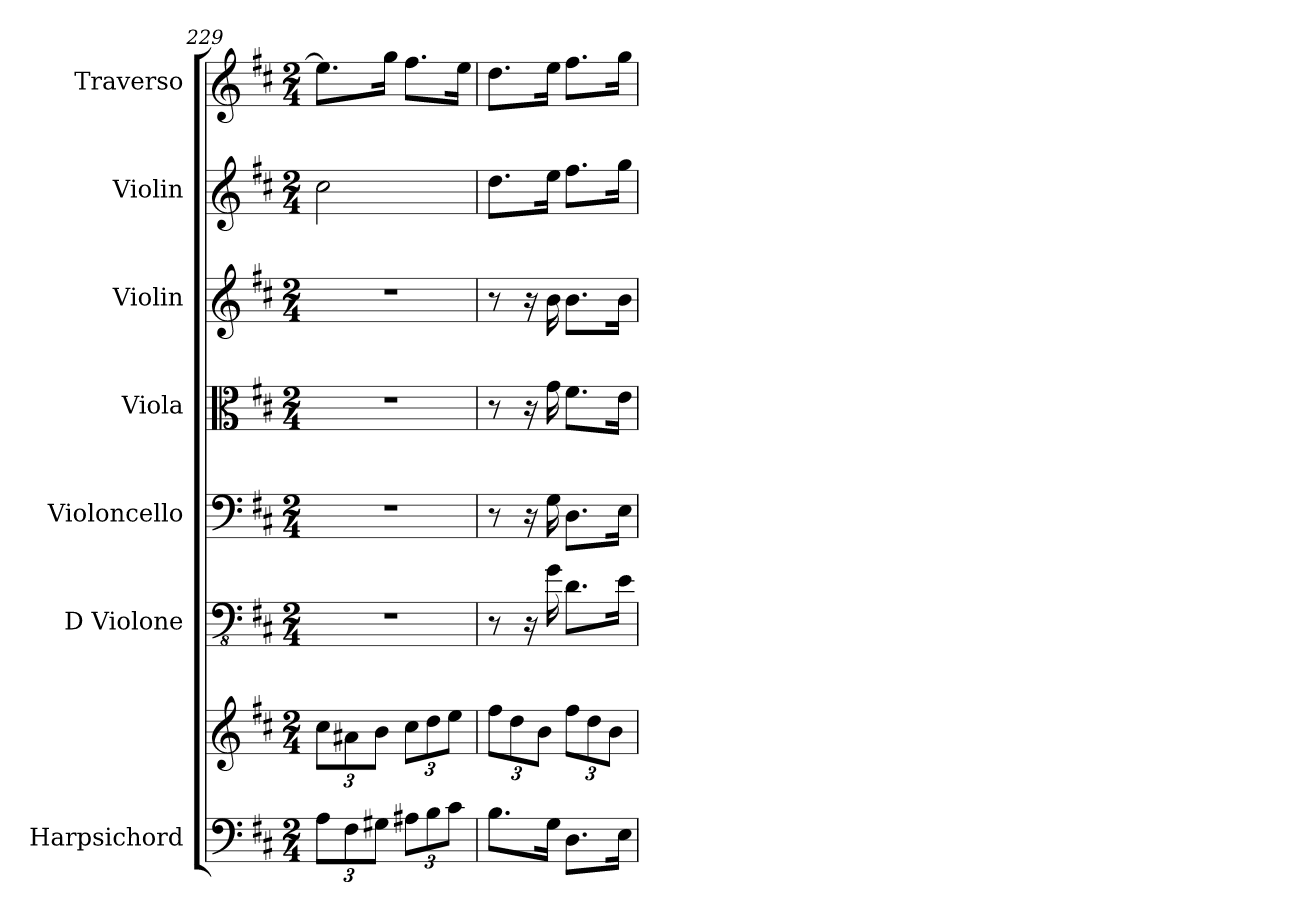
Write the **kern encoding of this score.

**kern	**kern	**kern	**kern	**kern	**kern	**kern	**kern
*part7	*part7	*part6	*part5	*part4	*part3	*part2	*part1
*staff8	*staff7	*staff6	*staff5	*staff4	*staff3	*staff2	*staff1
*I"Harpsichord	*	*I"D Violone	*I"Violoncello	*I"Viola	*I"Violin	*I"Violin	*I"Traverso
*I'Hch.	*	*I'D Vne.	*I'Vc.	*I'Vla.	*I'Vln.	*I'Vln.	*I'Trv.
*clefF4	*clefG2	*clefFv4	*clefF4	*clefC3	*clefG2	*clefG2	*clefG2
*	*	*ITrd7c12	*	*	*	*	*
*k[f#c#]	*k[f#c#]	*k[f#c#]	*k[f#c#]	*k[f#c#]	*k[f#c#]	*k[f#c#]	*k[f#c#]
*M2/4	*M2/4	*M2/4	*M2/4	*M2/4	*M2/4	*M2/4	*M2/4
*Xbrackettup	*Xbrackettup	*	*	*	*	*	*
=229	=229	=229	=229	=229	=229	=229	=229
12A\L	12cc#\L	2r	2r	2r	2r	2cc#\	8.ee\L]
12F#\	12a#X\	.	.	.	.	.	.
12G#X\J	12b\J	.	.	.	.	.	.
.	.	.	.	.	.	.	16gg\Jk
12A#X\L	12cc#\L	.	.	.	.	.	8.ff#\L
12B\	12dd\	.	.	.	.	.	.
12c#\J	12ee\J	.	.	.	.	.	.
.	.	.	.	.	.	.	16ee\Jk
!!LO:PB:g=z
=230	=230	=230	=230	=230	=230	=230	=230
8.B\L	12ff#\L	8r	8r	8r	8r	8.dd\L	8.dd\L
.	12dd\	.	.	.	.	.	.
.	.	16r	16r	16r	16r	.	.
.	12b\J	.	.	.	.	.	.
16G\Jk	.	16GG\	16G\	16g\	16b\	16ee\Jk	16ee\Jk
8.D\L	12ff#\L	8.DD\L	8.D\L	8.f#\L	8.b\L	8.ff#\L	8.ff#\L
.	12dd\	.	.	.	.	.	.
.	12b\J	.	.	.	.	.	.
16E\Jk	.	16EE\Jk	16E\Jk	16e\Jk	16b\Jk	16gg\Jk	16gg\Jk
=	=	=	=	=	=	=	=
*-	*-	*-	*-	*-	*-	*-	*-
